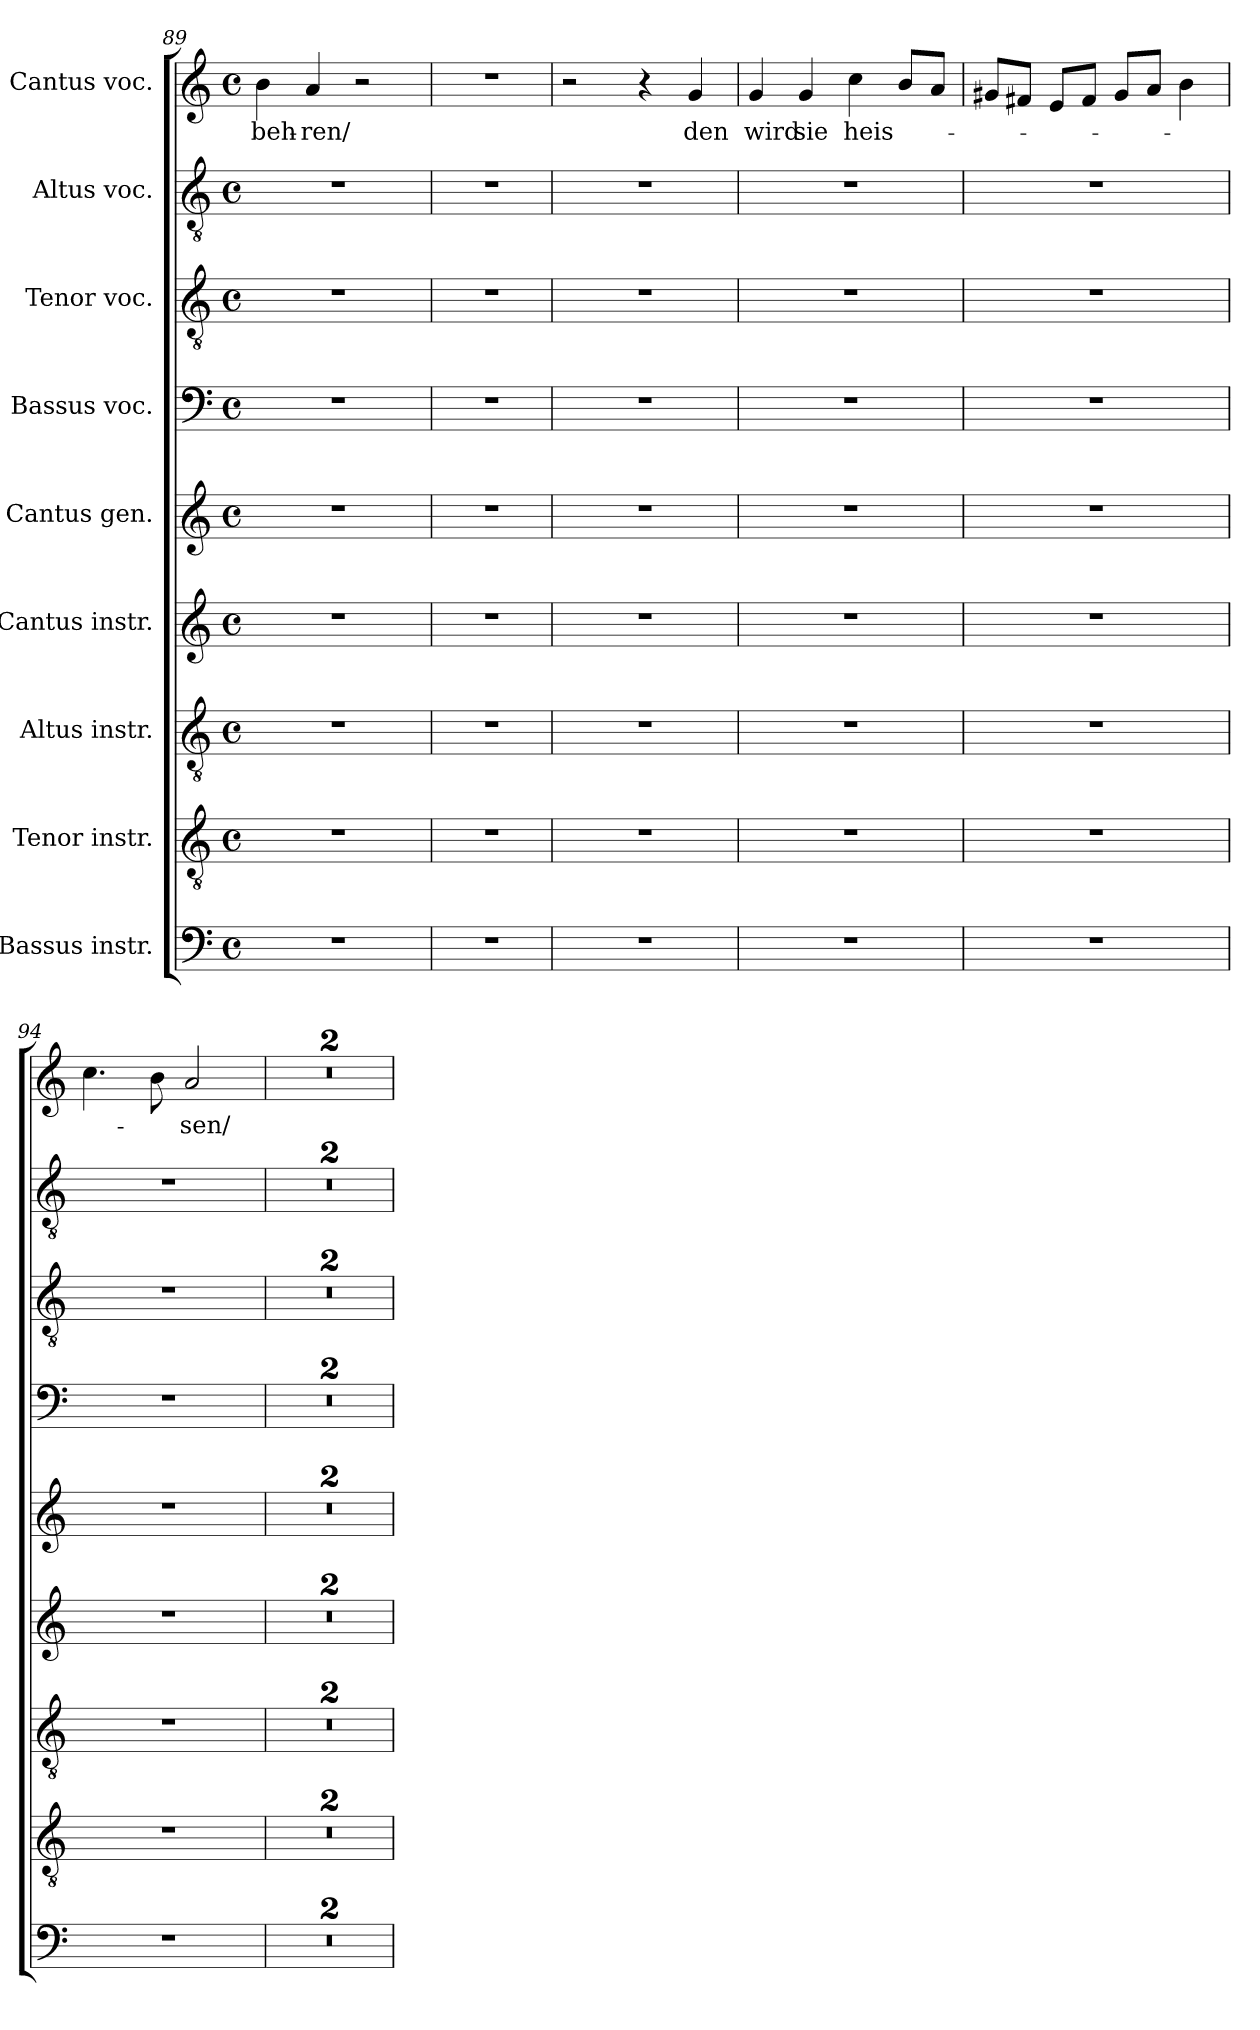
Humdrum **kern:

**kern	**kern	**kern	**kern	**kern	**kern	**kern	**kern	**kern	**text
*part9	*part8	*part7	*part6	*part5	*part4	*part3	*part2	*part1	*part1
*staff9	*staff8	*staff7	*staff6	*staff5	*staff4	*staff3	*staff2	*staff1	*staff1
*I"Bassus instr.	*I"Tenor instr.	*I"Altus instr.	*I"Cantus instr.	*I"Cantus gen.	*I"Bassus voc.	*I"Tenor voc.	*I"Altus voc.	*I"Cantus voc.	*
*clefF4	*clefGv2	*clefGv2	*clefG2	*clefG2	*clefF4	*clefGv2	*clefGv2	*clefG2	*
*k[]	*k[]	*k[]	*k[]	*k[]	*k[]	*k[]	*k[]	*k[]	*
*C:	*C:	*C:	*C:	*C:	*C:	*C:	*C:	*C:	*
*M4/4	*M4/4	*M4/4	*M4/4	*M4/4	*M4/4	*M4/4	*M4/4	*M4/4	*
*met(c)	*met(c)	*met(c)	*met(c)	*met(c)	*met(c)	*met(c)	*met(c)	*met(c)	*
=89	=89	=89	=89	=89	=89	=89	=89	=89	=89
!	!	!	!	!	!	!	!	!	!LO:LY:b
1r	1r	1r	1r	1r	1r	1r	1r	4b\	-beh-
!	!	!	!	!	!	!	!	!	!LO:LY:b:rj
.	.	.	.	.	.	.	.	4a/	-ren/
.	.	.	.	.	.	.	.	2r	.
=90	=90	=90	=90	=90	=90	=90	=90	=90	=90
1r	1r	1r	1r	1r	1r	1r	1r	1r	.
!!LO:LB:g=z
=91	=91	=91	=91	=91	=91	=91	=91	=91	=91
1r	1r	1r	1r	1r	1r	1r	1r	2r	.
.	.	.	.	.	.	.	.	4r	.
!	!	!	!	!	!	!	!	!	!LO:LY:b
.	.	.	.	.	.	.	.	4g/	den
=92	=92	=92	=92	=92	=92	=92	=92	=92	=92
!	!	!	!	!	!	!	!	!	!LO:LY:b
1r	1r	1r	1r	1r	1r	1r	1r	4g/	wird
!	!	!	!	!	!	!	!	!	!LO:LY:b
.	.	.	.	.	.	.	.	4g/	sie
!	!	!	!	!	!	!	!	!	!LO:LY:b
.	.	.	.	.	.	.	.	4cc\	heis-
.	.	.	.	.	.	.	.	8b/L	.
.	.	.	.	.	.	.	.	8a/J	.
=93	=93	=93	=93	=93	=93	=93	=93	=93	=93
1r	1r	1r	1r	1r	1r	1r	1r	8g#X/L	.
.	.	.	.	.	.	.	.	8f#X/J	.
.	.	.	.	.	.	.	.	8e/L	.
.	.	.	.	.	.	.	.	8f#/J	.
.	.	.	.	.	.	.	.	8g#/L	.
.	.	.	.	.	.	.	.	8a/J	.
.	.	.	.	.	.	.	.	4b\	.
=94	=94	=94	=94	=94	=94	=94	=94	=94	=94
1r	1r	1r	1r	1r	1r	1r	1r	4.cc\	.
.	.	.	.	.	.	.	.	8b\	.
!	!	!	!	!	!	!	!	!	!LO:LY:b
.	.	.	.	.	.	.	.	2a/	-sen/
=95	=95	=95	=95	=95	=95	=95	=95	=95	=95
1r	1r	1r	1r	1r	1r	1r	1r	1r	.
=96	=96	=96	=96	=96	=96	=96	=96	=96	=96
1r	1r	1r	1r	1r	1r	1r	1r	1r	.
=	=	=	=	=	=	=	=	=	=
*-	*-	*-	*-	*-	*-	*-	*-	*-	*-
